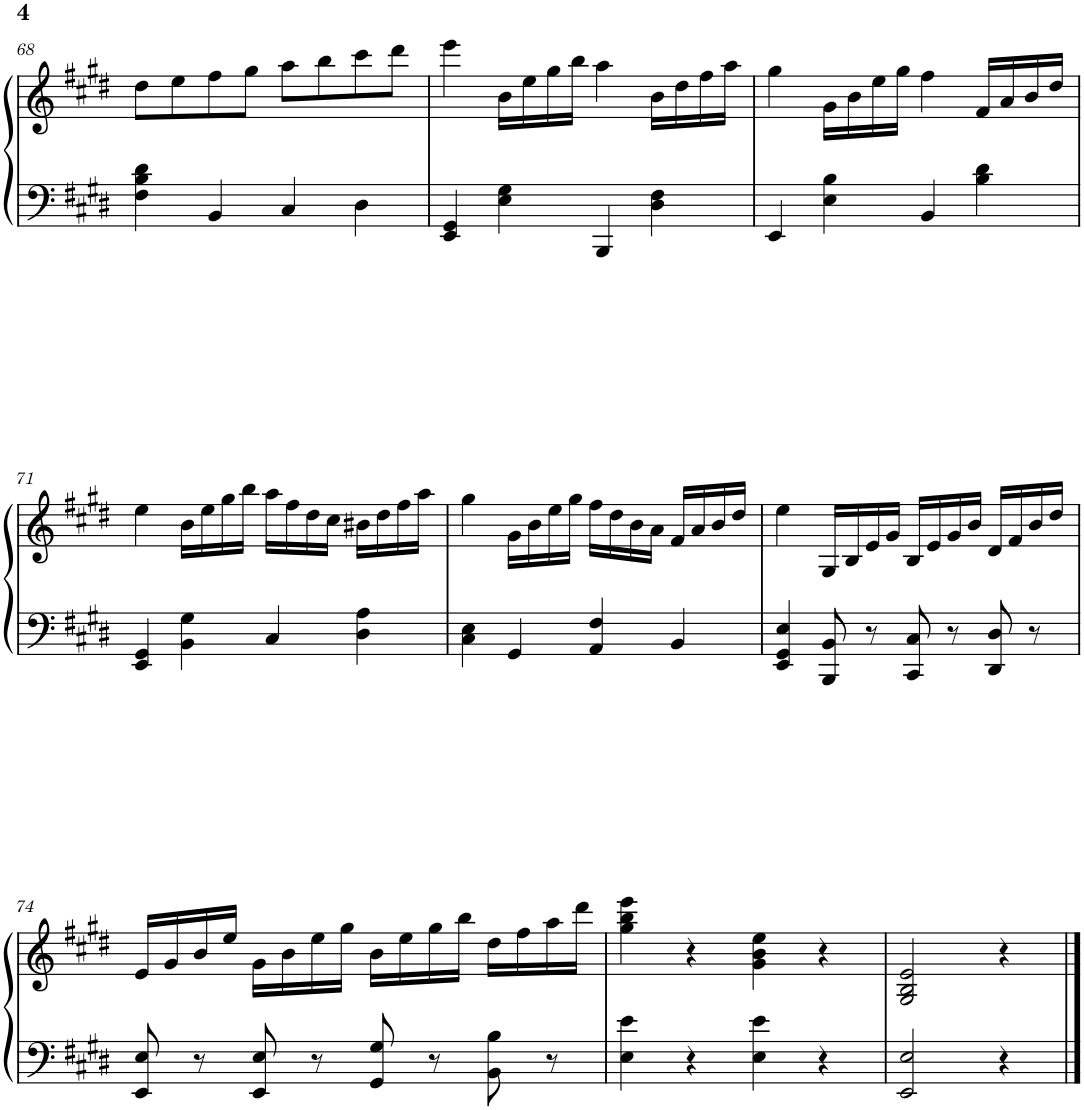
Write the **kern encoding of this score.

**kern	**kern
*part1	*part1
*staff2	*staff1
*I"Piano	*
*I'Pno.	*
!!LO:PB:g=z
*clefF4	*clefG2
*k[f#c#g#d#]	*k[f#c#g#d#]
*M2/2	*M2/2
*met(c|)	*met(c|)
=68	=68
4F#\ 4B\ 4d#\	8dd#\L
.	8ee\
4BB/	8ff#\
.	8gg#\J
4C#/	8aa\L
.	8bb\
4D#\	8ccc#\
.	8ddd#\J
=69	=69
4EE/ 4GG#/	4eee\
4E\ 4G#\	16b\LL
.	16ee\
.	16gg#\
.	16bb\JJ
4BBB/	4aa\
4D#\ 4F#\	16b\LL
.	16dd#\
.	16ff#\
.	16aa\JJ
=70	=70
4EE/	4gg#\
4E\ 4B\	16g#\LL
.	16b\
.	16ee\
.	16gg#\JJ
4BB/	4ff#\
4B\ 4d#\	16f#/LL
.	16a/
.	16b/
.	16dd#/JJ
!!LO:LB:g=z
=71	=71
4EE/ 4GG#/	4ee\
4BB\ 4G#\	16b\LL
.	16ee\
.	16gg#\
.	16bb\JJ
4C#/	16aa\LL
.	16ff#\
.	16dd#\
.	16cc#\JJ
4D#\ 4A\	16b#X\LL
.	16dd#\
.	16ff#\
.	16aa\JJ
=72	=72
4C#\ 4E\	4gg#\
4GG#/	16g#\LL
.	16b\
.	16ee\
.	16gg#\JJ
4AA/ 4F#/	16ff#\LL
.	16dd#\
.	16b\
.	16a\JJ
4BB/	16f#/LL
.	16a/
.	16b/
.	16dd#/JJ
=73	=73
4EE/ 4GG#/ 4E/	4ee\
8BBB/ 8BB/	16G#/LL
.	16B/
8r	16e/
.	16g#/JJ
8CC#/ 8C#/	16B/LL
.	16e/
8r	16g#/
.	16b/JJ
8DD#/ 8D#/	16d#/LL
.	16f#/
8r	16b/
.	16dd#/JJ
!!LO:LB:g=z
=74	=74
8EE/ 8E/	16e/LL
.	16g#/
8r	16b/
.	16ee/JJ
8EE/ 8E/	16g#\LL
.	16b\
8r	16ee\
.	16gg#\JJ
8GG#/ 8G#/	16b\LL
.	16ee\
8r	16gg#\
.	16bb\JJ
8BB\ 8B\	16dd#\LL
.	16ff#\
8r	16aa\
.	16ddd#\JJ
=75	=75
4E\ 4e\	4gg#\ 4bb\ 4eee\
4r	4r
4E\ 4e\	4g#\ 4b\ 4ee\
4r	4r
=76	=76
2EE/ 2E/	2G#/ 2B/ 2e/
4r	4r
==	==
*-	*-
